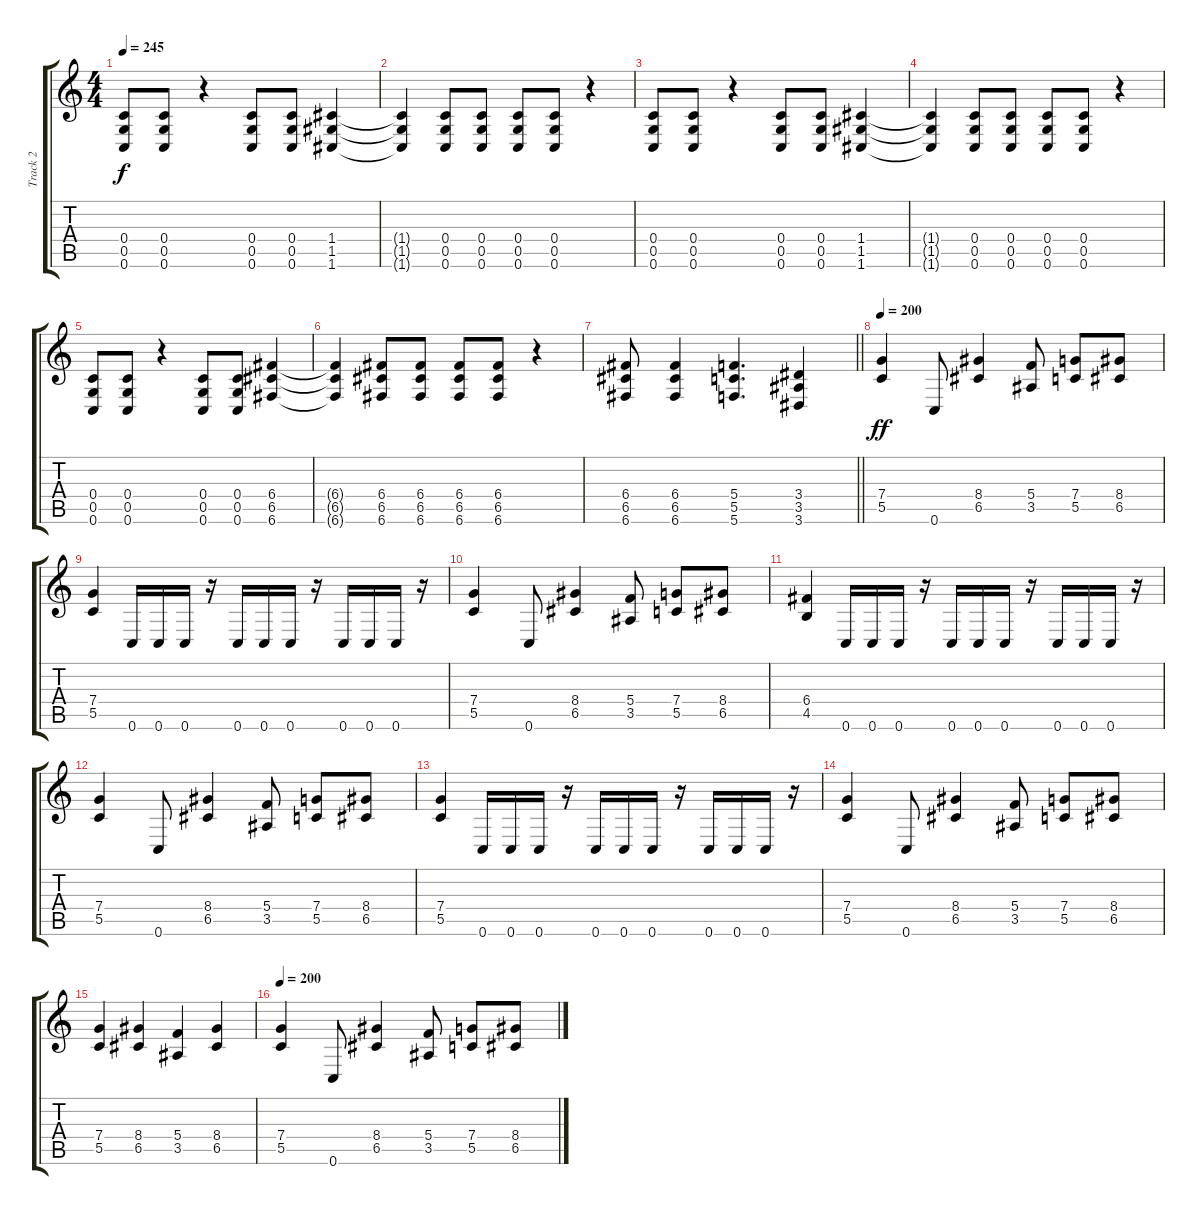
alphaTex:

\track ("Track 2" "Track 2") {instrument overdrivenguitar}
\staff {score tabs}
\tuning (D4 A3 F3 C3 G2 C2) {hide}
\ts (4 4)
\tempo 245
\clef g2
\ks c
(0.4 0.5 0.6).8{dy f} (0.4 0.5 0.6).8 r.4 (0.4 0.5 0.6).8 (0.4 0.5 0.6).8 (1.4 1.5 1.6).4 |
(1.4{t} 1.5{t} 1.6{t}).4 (0.4 0.5 0.6).8 (0.4 0.5 0.6).8 (0.4 0.5 0.6).8 (0.4 0.5 0.6).8 r.4 |
(0.4 0.5 0.6).8 (0.4 0.5 0.6).8 r.4 (0.4 0.5 0.6).8 (0.4 0.5 0.6).8 (1.4 1.5 1.6).4 |
(1.4{t} 1.5{t} 1.6{t}).4 (0.4 0.5 0.6).8 (0.4 0.5 0.6).8 (0.4 0.5 0.6).8 (0.4 0.5 0.6).8 r.4 |
(0.4 0.5 0.6).8 (0.4 0.5 0.6).8 r.4 (0.4 0.5 0.6).8 (0.4 0.5 0.6).8 (6.4 6.5 6.6).4 |
(6.4{t} 6.5{t} 6.6{t}).4 (6.4 6.5 6.6).8 (6.4 6.5 6.6).8 (6.4 6.5 6.6).8 (6.4 6.5 6.6).8 r.4 |
\barLineRight lightlight
(6.4 6.5 6.6).8 (6.4 6.5 6.6).4 (5.4 5.5 5.6).4{d} (3.4 3.5 3.6).4 |
\tempo 200
(7.4 5.5).4{dy ff} 0.6.8 (8.4 6.5).4 (5.4 3.5).8 (7.4 5.5).8 (8.4 6.5).8 |
(7.4 5.5).4 0.6.16 0.6.16 0.6.16 r.16 0.6.16 0.6.16 0.6.16 r.16 0.6.16 0.6.16 0.6.16 r.16 |
(7.4 5.5).4 0.6.8 (8.4 6.5).4 (5.4 3.5).8 (7.4 5.5).8 (8.4 6.5).8 |
(6.4 4.5).4 0.6.16 0.6.16 0.6.16 r.16 0.6.16 0.6.16 0.6.16 r.16 0.6.16 0.6.16 0.6.16 r.16 |
(7.4 5.5).4 0.6.8 (8.4 6.5).4 (5.4 3.5).8 (7.4 5.5).8 (8.4 6.5).8 |
(7.4 5.5).4 0.6.16 0.6.16 0.6.16 r.16 0.6.16 0.6.16 0.6.16 r.16 0.6.16 0.6.16 0.6.16 r.16 |
(7.4 5.5).4 0.6.8 (8.4 6.5).4 (5.4 3.5).8 (7.4 5.5).8 (8.4 6.5).8 |
(7.4 5.5).4 (8.4 6.5).4 (5.4 3.5).4 (8.4 6.5).4 |
\tempo 200
(7.4 5.5).4 0.6.8 (8.4 6.5).4 (5.4 3.5).8 (7.4 5.5).8 (8.4 6.5).8
